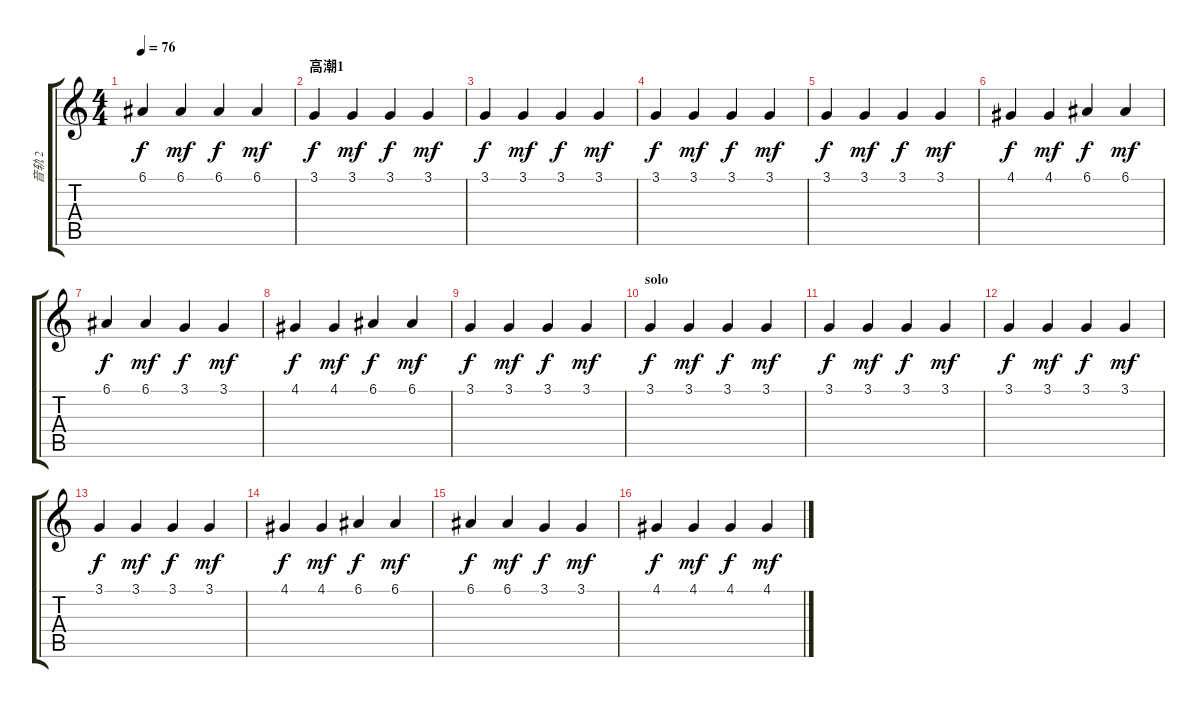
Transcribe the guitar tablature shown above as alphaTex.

\track ("音轨 2" "音轨 2") {instrument acousticgrandpiano}
\staff {score tabs}
\tuning (E4 B3 G3 D3 A2 E2) {hide}
\ts (4 4)
\tempo 76
\clef g2
\ks c
6.1.4{dy f} 6.1.4{dy mf} 6.1.4{dy f} 6.1.4{dy mf} |
\section ("" "高潮1")
3.1.4{dy f} 3.1.4{dy mf} 3.1.4{dy f} 3.1.4{dy mf} |
3.1.4{dy f} 3.1.4{dy mf} 3.1.4{dy f} 3.1.4{dy mf} |
3.1.4{dy f} 3.1.4{dy mf} 3.1.4{dy f} 3.1.4{dy mf} |
3.1.4{dy f} 3.1.4{dy mf} 3.1.4{dy f} 3.1.4{dy mf} |
4.1.4{dy f} 4.1.4{dy mf} 6.1.4{dy f} 6.1.4{dy mf} |
6.1.4{dy f} 6.1.4{dy mf} 3.1.4{dy f} 3.1.4{dy mf} |
4.1.4{dy f} 4.1.4{dy mf} 6.1.4{dy f} 6.1.4{dy mf} |
3.1.4{dy f} 3.1.4{dy mf} 3.1.4{dy f} 3.1.4{dy mf} |
\section ("" "solo")
3.1.4{dy f} 3.1.4{dy mf} 3.1.4{dy f} 3.1.4{dy mf} |
3.1.4{dy f} 3.1.4{dy mf} 3.1.4{dy f} 3.1.4{dy mf} |
3.1.4{dy f} 3.1.4{dy mf} 3.1.4{dy f} 3.1.4{dy mf} |
3.1.4{dy f} 3.1.4{dy mf} 3.1.4{dy f} 3.1.4{dy mf} |
4.1.4{dy f} 4.1.4{dy mf} 6.1.4{dy f} 6.1.4{dy mf} |
6.1.4{dy f} 6.1.4{dy mf} 3.1.4{dy f} 3.1.4{dy mf} |
4.1.4{dy f} 4.1.4{dy mf} 4.1.4{dy f} 4.1.4{dy mf}
